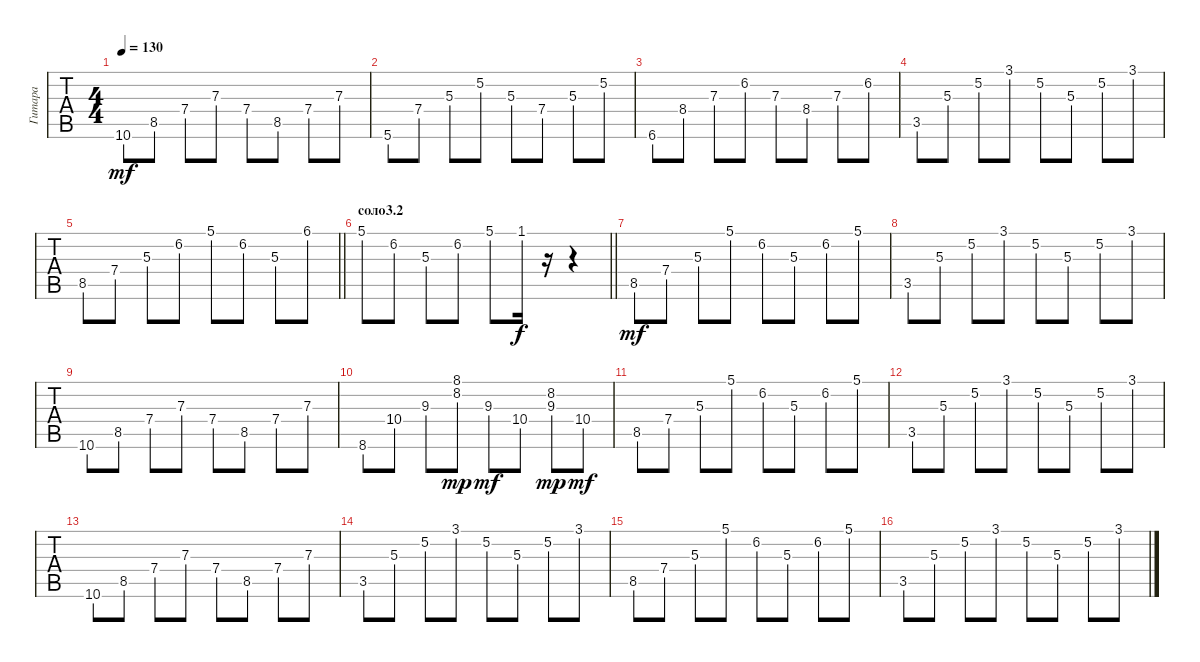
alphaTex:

\track ("Гитара" "Гитара") {instrument acousticguitarsteel}
\staff {tabs}
\tuning (E4 B3 G3 D3 A2 E2) {hide}
\ts (4 4)
\tempo 130
\clef g2
\ks c
10.6.8{dy mf} 8.5.8 7.4.8 7.3.8 7.4.8 8.5.8 7.4.8 7.3.8 |
5.6.8 7.4.8 5.3.8 5.2.8 5.3.8 7.4.8 5.3.8 5.2.8 |
6.6.8 8.4.8 7.3.8 6.2.8 7.3.8 8.4.8 7.3.8 6.2.8 |
3.5.8 5.3.8 5.2.8 3.1.8 5.2.8 5.3.8 5.2.8 3.1.8 |
\barLineRight lightlight
8.5.8 7.4.8 5.3.8 6.2.8 5.1.8 6.2.8 5.3.8 6.1.8 |
\section ("" "соло3.2")
\barLineRight lightlight
5.1.8 6.2.8 5.3.8 6.2.8 5.1.8 1.1.16{dy f} r.16 r.4 |
8.5.8{dy mf} 7.4.8 5.3.8 5.1.8 6.2.8 5.3.8 6.2.8 5.1.8 |
3.5.8 5.3.8 5.2.8 3.1.8 5.2.8 5.3.8 5.2.8 3.1.8 |
10.6.8 8.5.8 7.4.8 7.3.8 7.4.8 8.5.8 7.4.8 7.3.8 |
8.6.8 10.4.8 9.3.8 (8.1 8.2).8{dy mp} 9.3.8{dy mf} 10.4.8 (8.2 9.3).8{dy mp} 10.4.8{dy mf} |
8.5.8 7.4.8 5.3.8 5.1.8 6.2.8 5.3.8 6.2.8 5.1.8 |
3.5.8 5.3.8 5.2.8 3.1.8 5.2.8 5.3.8 5.2.8 3.1.8 |
10.6.8 8.5.8 7.4.8 7.3.8 7.4.8 8.5.8 7.4.8 7.3.8 |
3.5.8 5.3.8 5.2.8 3.1.8 5.2.8 5.3.8 5.2.8 3.1.8 |
8.5.8 7.4.8 5.3.8 5.1.8 6.2.8 5.3.8 6.2.8 5.1.8 |
3.5.8 5.3.8 5.2.8 3.1.8 5.2.8 5.3.8 5.2.8 3.1.8
